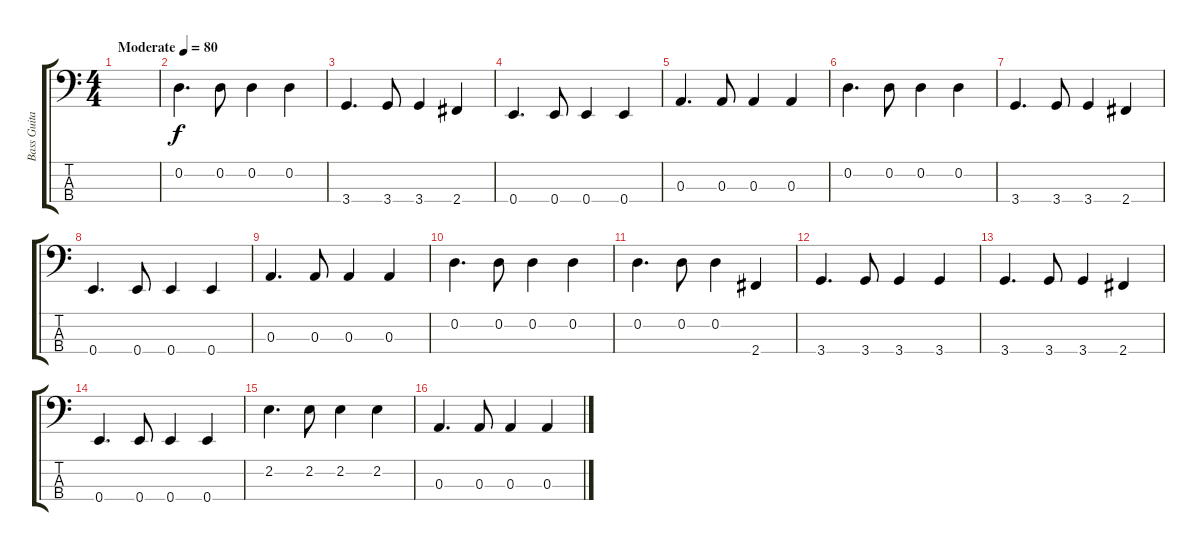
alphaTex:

\track ("Bass Guitar" "Bass Guita") {instrument electricbassfinger}
\staff {score tabs}
\tuning (G2 D2 A1 E1) {hide}
\ts (4 4)
\tempo (80 "Moderate")
\clef f4
\ks c
|
0.2.4{d} 0.2.8 0.2.4 0.2.4 |
3.4.4{d} 3.4.8 3.4.4 2.4.4 |
0.4.4{d} 0.4.8 0.4.4 0.4.4 |
0.3.4{d} 0.3.8 0.3.4 0.3.4 |
0.2.4{d} 0.2.8 0.2.4 0.2.4 |
3.4.4{d} 3.4.8 3.4.4 2.4.4 |
0.4.4{d} 0.4.8 0.4.4 0.4.4 |
0.3.4{d} 0.3.8 0.3.4 0.3.4 |
0.2.4{d} 0.2.8 0.2.4 0.2.4 |
0.2.4{d} 0.2.8 0.2.4 2.4.4 |
3.4.4{d} 3.4.8 3.4.4 3.4.4 |
3.4.4{d} 3.4.8 3.4.4 2.4.4 |
0.4.4{d} 0.4.8 0.4.4 0.4.4 |
2.2.4{d} 2.2.8 2.2.4 2.2.4 |
0.3.4{d} 0.3.8 0.3.4 0.3.4
